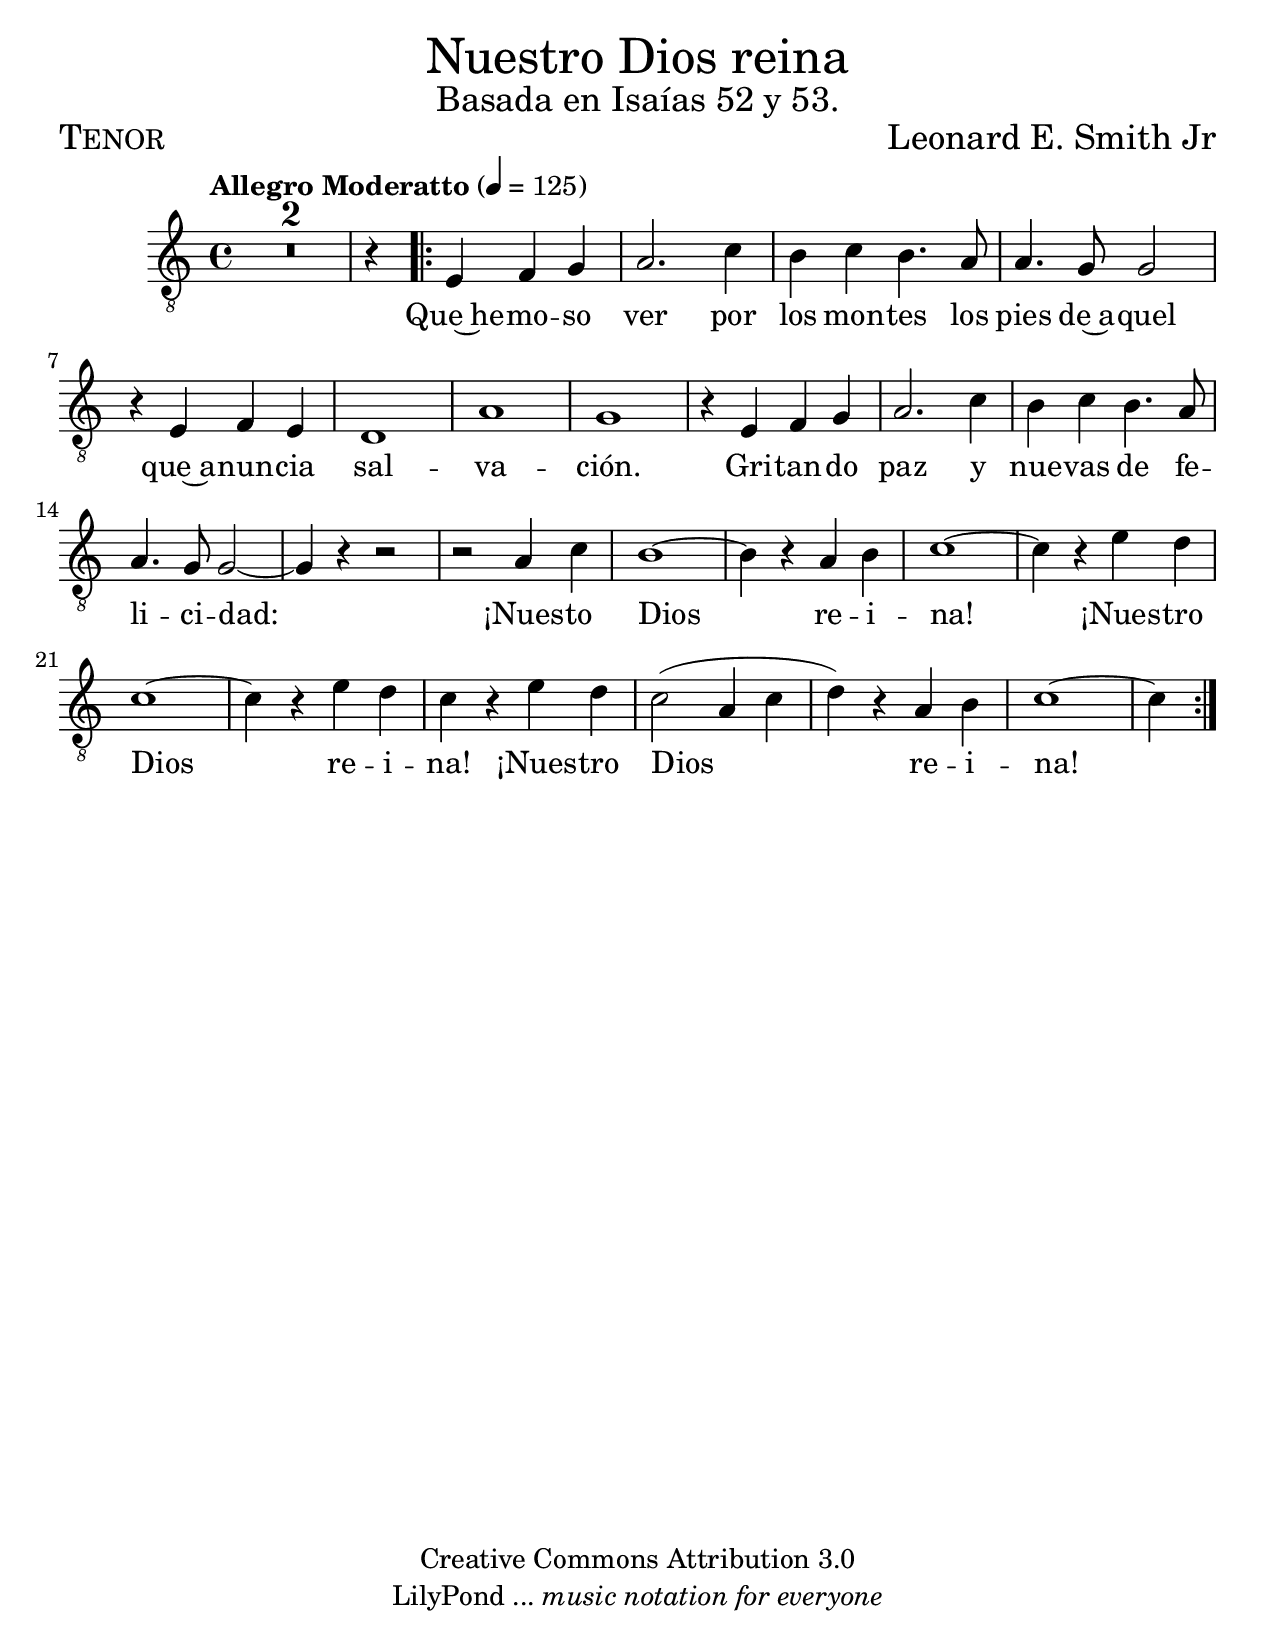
% ****************************************************************
%	Aleluya, mujeres santas - Tenor
%	by serach.sam@
% ****************************************************************
\language "espanol"
\version "2.19.49"

\include "melodia.ily"

#(set-global-staff-size 24)

% --- Parametro globales

\markup { \fill-line { \center-column { \fontsize #5 \titulo \fontsize #2 \subtitulo } } }
\markup { \fill-line { \fontsize #2 \smallCaps "Tenor" \fontsize #2 \autor  } }

\header {
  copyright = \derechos
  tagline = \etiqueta
  breakbefore = ##t
}

% --- Musica

% --- Letra

\score {
  <<
    \new Staff <<
      \set Staff.midiInstrument = #"english horn"
      \new Voice = "voz" << \global \tenor >>
      \new Lyrics \lyricsto "voz" \letra
    >>
  >>
  \midi {}
  \layout {}
}

%{\markup {
  \column {
    \override #'(line-width . 65)
    \wordwrap { 2. Abrid los ojos, la tumba mirad, resucitado ya vive el Señor. Esta es la nueva que habéis de anunciar. ¡Aleluya! }
    \override #'(line-width . 73)
    \wordwrap { 3. Triunfó la vida, la muerte acabó, ya mi Señor ha vencido en la cruz, el odio huya y brote el amor. ¡Aleluya! }
    \override #'(line-width . 65)
    \wordwrap { 4. En el cenáculo todo están; pasmados oyen la voz de Jesús: hermanos míos os traigo la paz. ¡Aleluya! }
    \override #'(line-width . 70)
    \wordwrap { 5. De su costado nos da a beber, su sangre y agua nos han de saciar la vida entera podrá florecer. ¡Aleluya! }
    \override #'(line-width . 73)
    \wordwrap { 6. Cantadle, pueblo, que él se adquirió, nos ha librado de la esclavitud por sus ovejas la vida entregó. ¡Aleluya! }
    \override #'(line-width . 75)
    \wordwrap { 7. Los redimidos su nombre cantad en esta fiesta de resurrección. Démosle gracias por tanta bondad. ¡Aleluya! }
    \override #'(line-width . 65)
    \wordwrap { 8. Por los caminos miradlos volver; hay regocijo en torno a Sión. Gitad a coro en Jerusalén. ¡Aleluya! }
    \override #'(line-width . 80)
    \wordwrap { 9. Entrad en Pascua, lo nuevo gustad, que venga el reino de nuestro Señor, partid el pan de la sinceridad. ¡Aleluya! }
  }
}%}

\paper {
  #(set-paper-size "letter")
}